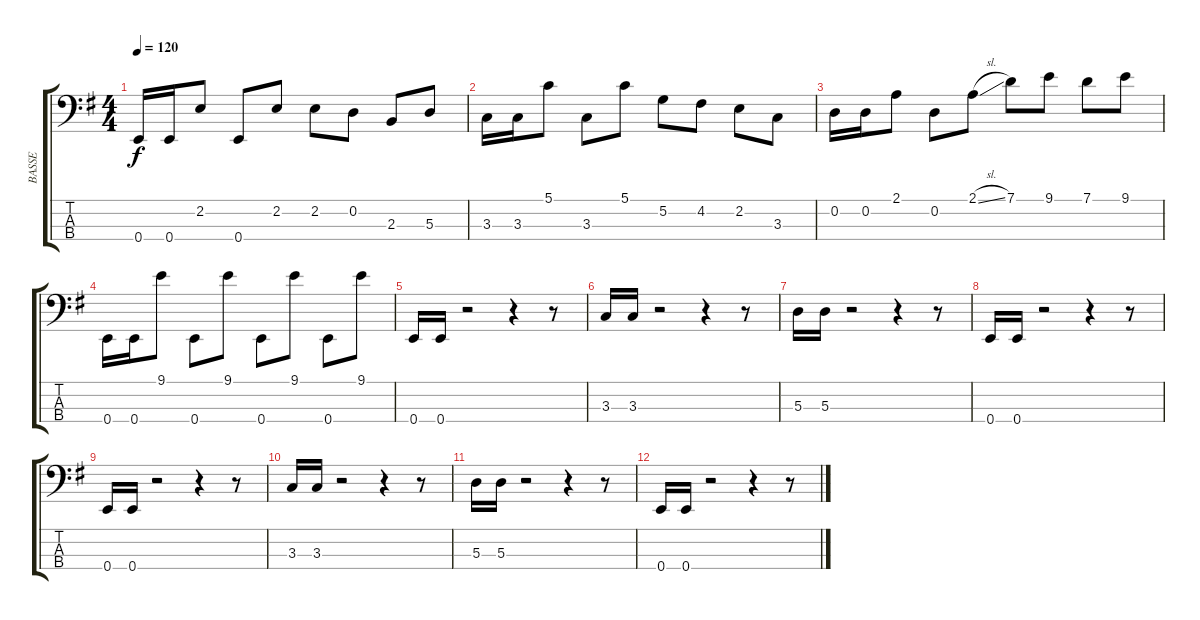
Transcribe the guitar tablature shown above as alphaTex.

\track ("BASSE" "BASSE") {instrument electricbassfinger}
\staff {score tabs}
\tuning (G2 D2 A1 E1) {hide}
\ts (4 4)
\tempo 120
\clef f4
\ks g
0.4.16{dy f} 0.4.16 2.2.8 0.4.8 2.2.8 2.2.8 0.2.8 2.3.8 5.3.8 |
3.3.16 3.3.16 5.1.8 3.3.8 5.1.8 5.2.8 4.2.8 2.2.8 3.3.8 |
0.2.16 0.2.16 2.1.8 0.2.8 2.1{sl}.8 7.1.8 9.1.8 7.1.8 9.1.8 |
0.4.16 0.4.16 9.1.8 0.4.8 9.1.8 0.4.8 9.1.8 0.4.8 9.1.8 |
0.4.16 0.4.16 r.2 r.4 r.8 |
3.3.16 3.3.16 r.2 r.4 r.8 |
5.3.16 5.3.16 r.2 r.4 r.8 |
0.4.16 0.4.16 r.2 r.4 r.8 |
0.4.16 0.4.16 r.2 r.4 r.8 |
3.3.16 3.3.16 r.2 r.4 r.8 |
5.3.16 5.3.16 r.2 r.4 r.8 |
0.4.16 0.4.16 r.2 r.4 r.8
